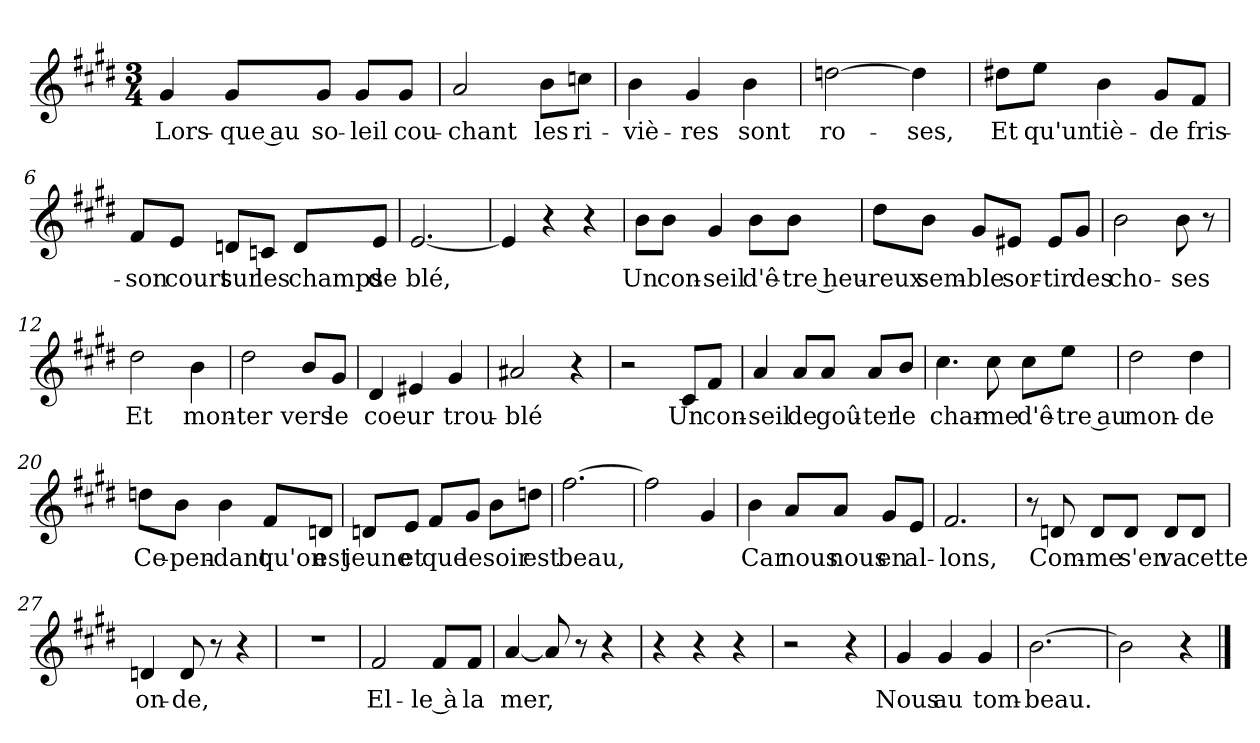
**kern	**text
*part1	*part1
*staff1	*staff1
*clefG2	*
*k[f#c#g#d#]	*
*M3/4	*
=1	=1
!	!LO:LY:b
4g#/	Lors-
!	!LO:LY:b
8g#/L	-que au
!	!LO:LY:b
8g#/J	so-
!	!LO:LY:b
8g#/L	-leil
!	!LO:LY:b
8g#/J	cou-
=2	=2
!	!LO:LY:b
2a/	-chant
!	!LO:LY:b
8b\L	les
!	!LO:LY:b
8ccn\J	ri-
=3	=3
!	!LO:LY:b
4b\	-viè-
!	!LO:LY:b
4g#/	-res
!	!LO:LY:b
4b\	sont
=4	=4
!	!LO:LY:b
[2ddn\	ro-
!	!LO:LY:b
4dd\]	-ses,
=5	=5
!	!LO:LY:b
8dd#X\L	Et
!	!LO:LY:b
8ee\J	qu'un
!	!LO:LY:b
4b\	tiè-
!	!LO:LY:b
8g#/L	-de
!	!LO:LY:b
8f#/J	fris-
=6	=6
!	!LO:LY:b
8f#/L	-son
!	!LO:LY:b
8e/J	court
!	!LO:LY:b
8dn/L	sur
!	!LO:LY:b
8cn/J	les
!	!LO:LY:b
8d/L	champs
!	!LO:LY:b
8e/J	de
!!LO:LB:g=z
=7	=7
!	!LO:LY:b
[2.e/	blé,
=8	=8
4e/]	.
4r	.
4r	.
=9	=9
!	!LO:LY:b
8b\L	Un
!	!LO:LY:b
8b\J	con-
!	!LO:LY:b
4g#/	-seil
!	!LO:LY:b
8b\L	d'ê-
!	!LO:LY:b
8b\J	-tre heu-
=10	=10
!	!LO:LY:b
8dd#\L	-reux
!	!LO:LY:b
8b\J	sem-
!	!LO:LY:b
8g#/L	-ble
!	!LO:LY:b
8e#X/J	sor-
!	!LO:LY:b
8e#/L	-tir
!	!LO:LY:b
8g#/J	des
=11	=11
!	!LO:LY:b
2b\	cho-
!	!LO:LY:b
8b\	-ses
8r	.
=12	=12
!	!LO:LY:b
2dd#\	Et
!	!LO:LY:b
4b\	mon-
=13	=13
!	!LO:LY:b
2dd#\	-ter
!	!LO:LY:b
8b/L	vers
!	!LO:LY:b
8g#/J	le
=14	=14
!	!LO:LY:b
4d#/	coeur
4e#X/	.
!	!LO:LY:b
4g#/	trou-
=15	=15
!	!LO:LY:b
2a#X/	-blé
4r	.
!!LO:LB:g=z
=16	=16
2r	.
!	!LO:LY:b
8c#/L	Un
!	!LO:LY:b
8f#/J	con-
=17	=17
!	!LO:LY:b
4a/	-seil
!	!LO:LY:b
8a/L	de
!	!LO:LY:b
8a/J	goû-
!	!LO:LY:b
8a/L	-ter
!	!LO:LY:b
8b/J	le
=18	=18
!	!LO:LY:b
4.cc#\	char-
!	!LO:LY:b
8cc#\	-me
!	!LO:LY:b
8cc#\L	d'ê-
!	!LO:LY:b
8ee\J	-tre au
=19	=19
!	!LO:LY:b
2dd#\	mon-
!	!LO:LY:b
4dd#\	-de
=20	=20
!	!LO:LY:b
8ddn\L	Ce-
!	!LO:LY:b
8b\J	-pen-
!	!LO:LY:b
4b\	-dant
!	!LO:LY:b
8f#/L	qu'on
!	!LO:LY:b
8dn/J	est
=21	=21
!	!LO:LY:b
8dn/L	jeune
!	!LO:LY:b
8e/J	et
!	!LO:LY:b
8f#/L	que
!	!LO:LY:b
8g#/J	le
!	!LO:LY:b
8b\L	soir
!	!LO:LY:b
8ddn\J	est
=22	=22
!	!LO:LY:b
[2.ff#\	beau,
!!LO:LB:g=z
=23	=23
2ff#\]	.
4g#/	.
=24	=24
!	!LO:LY:b
4b\	Car
!	!LO:LY:b
8a/L	nous
!	!LO:LY:b
8a/J	nous
!	!LO:LY:b
8g#/L	en
!	!LO:LY:b
8e/J	al-
=25	=25
!	!LO:LY:b
2.f#/	-lons,
=26	=26
8r	.
!	!LO:LY:b
8dn/	Com-
!	!LO:LY:b
8d/L	-me
!	!LO:LY:b
8d/J	s'en
!	!LO:LY:b
8d/L	va
!	!LO:LY:b
8d/J	cette
=27	=27
!	!LO:LY:b
4dn/	on-
!	!LO:LY:b
8d/	-de,
8r	.
4r	.
=28	=28
2.r	.
=29	=29
!	!LO:LY:b
2f#/	El-
!	!LO:LY:b
8f#/L	-le à
!	!LO:LY:b
8f#/J	la
=30	=30
!	!LO:LY:b
[4a/	mer,
8a/]	.
8r	.
4r	.
=31	=31
4r	.
4r	.
4r	.
=32	=32
2r	.
4r	.
!!LO:LB:g=z
=33	=33
!	!LO:LY:b
4g#/	Nous
!	!LO:LY:b
4g#/	au
!	!LO:LY:b
4g#/	tom-
=34	=34
!	!LO:LY:b
[2.b\	-beau.
=35	=35
2b\]	.
4r	.
==	==
*-	*-
